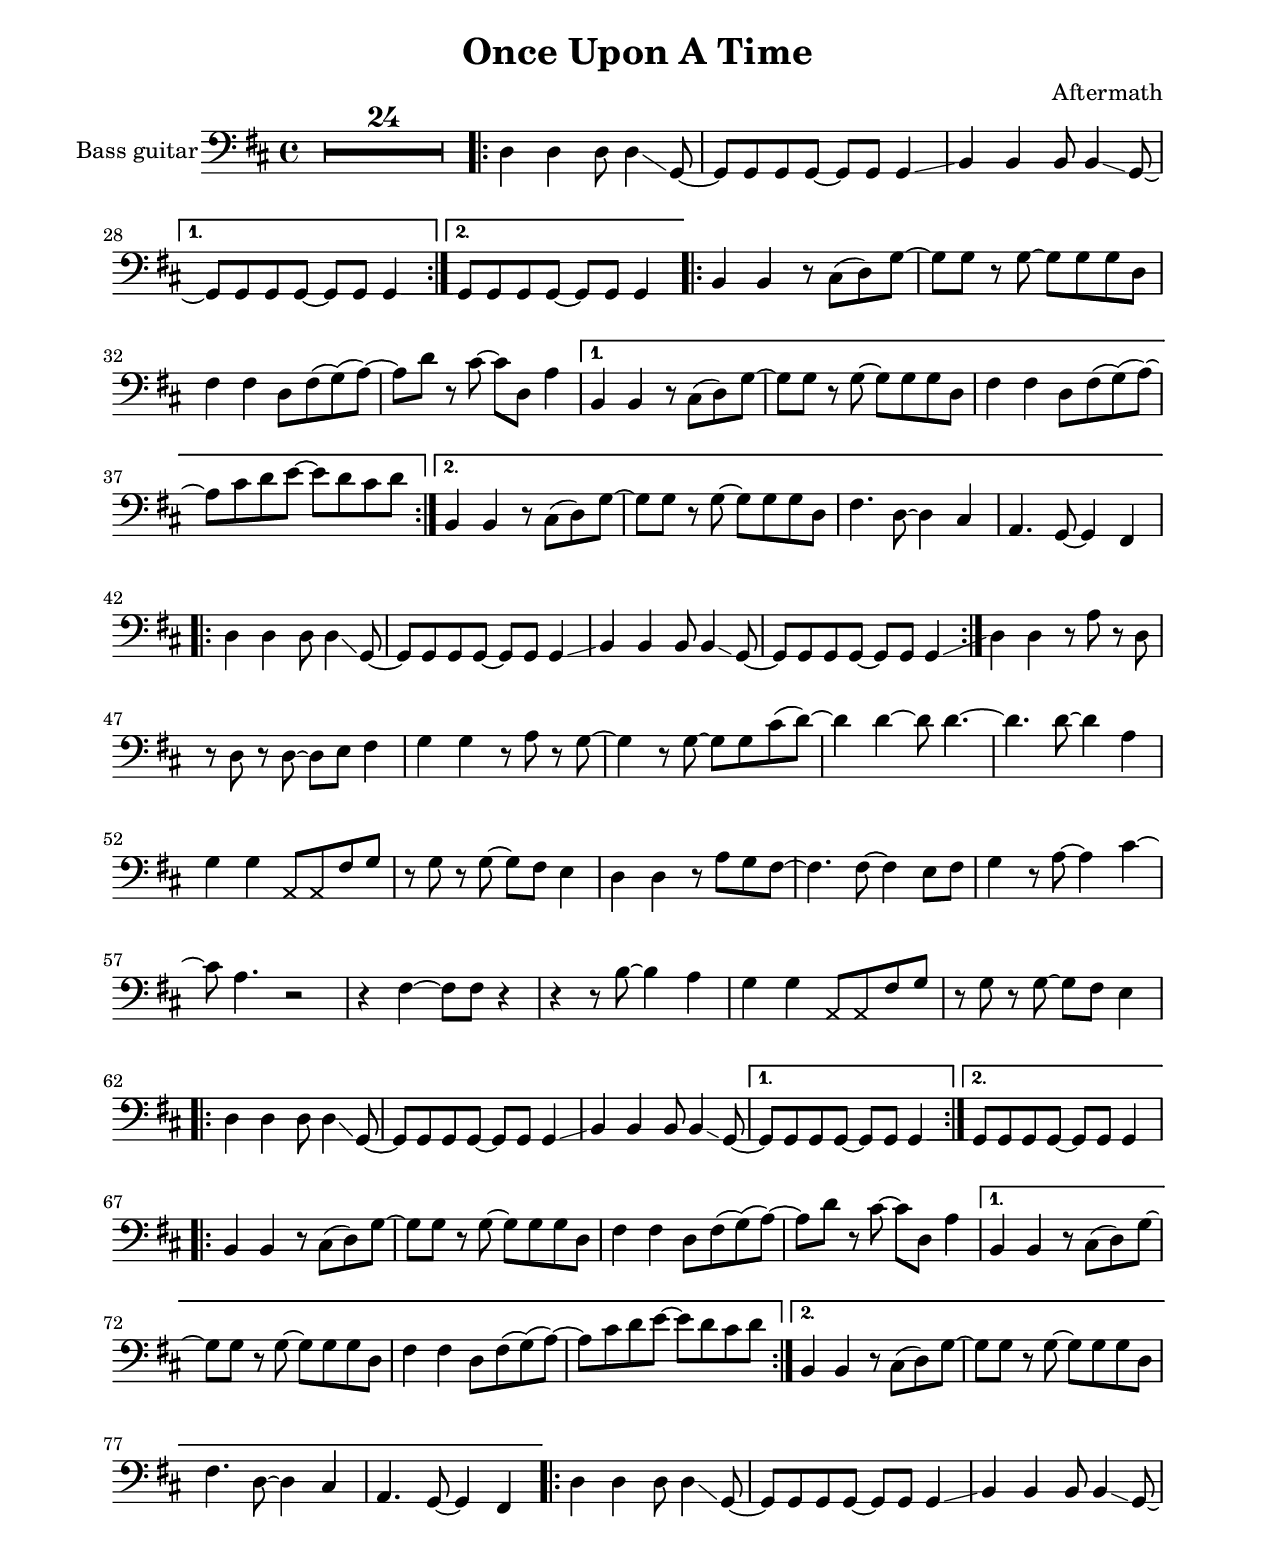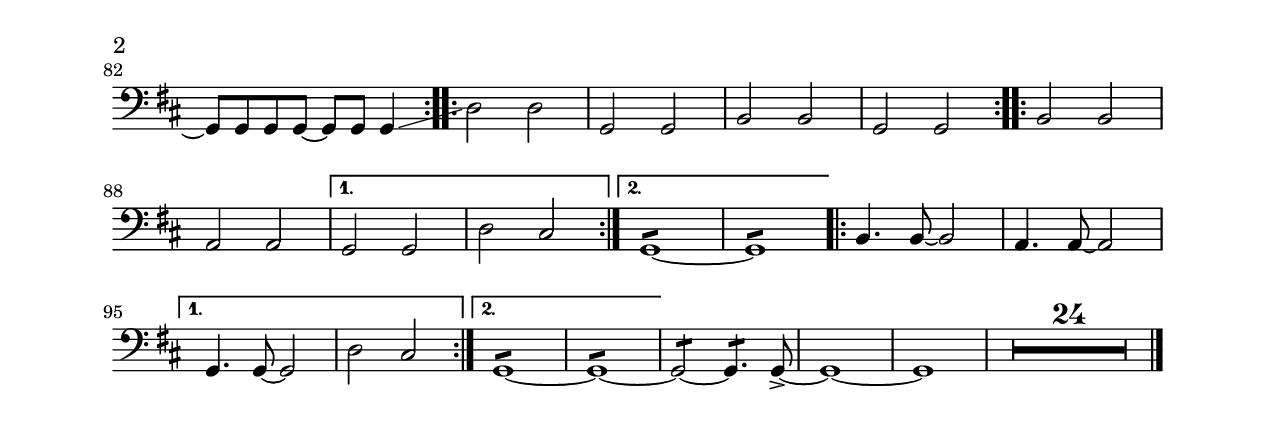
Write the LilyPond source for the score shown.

\version "2.24.0"

\include "settings.ily"

\header {
  title = "Once Upon A Time"
  composer = "Aftermath"
}

music = \relative d {
    \key d \major
    \time 4/4
    \clef "bass"

    % measures 1-24
    \compressMMRests {
        R1 * 24 |
    }

    \repeat volta 2 {
        % measure 25
        d4 d d8 d4 \glissando g,8 ~ |

        % measure 26
        g8 g g g ~ g g g4 \glissando |

        % measure 27
        b4 b b8 b4 \glissando g8 ~ |

        \alternative {
            \volta 1 {
                % measure 28
                g8 g g g ~ g g g4 \glissando |
            }

            \volta 2 {
                % measure 29
                g8 g g g ~ g g g4 |
            }
        }
    }

    \repeat volta 2 {
        % measure 30
        b4 b r8 cs ( d ) g ~ |

        % measure 31
        g8 g r g ~ g g g d |

        % measure 32
        fs4 fs d8 fs ( g ) ( a ) ~ |

        % measure 33
        a8 d r cs ~ cs d,  a'4

        \alternative {
            \volta 1 {
                % measure 34
                b,4 b r8 cs ( d ) g ~ |

                % measure 35
                g8 g r g ~ g g g d |

                % measure 36
                fs4 fs d8 fs ( g ) ( a ) ~ |

                % measure 37
                a8 cs d e ~ e d cs d |
            }

            \volta 2 {
                % measure 38
                b,4 b r8 cs ( d ) g ~ |

                % measure 39
                g8 g r g ~ g g g d |

                % measure 40
                fs4. d8 ~ d4 cs |

                % measure 41
                a4. g8 ~ g4 fs |
            }
        }
    }

    \repeat volta 2 {
        % measure 42
        d'4 4 d8 d4 \glissando g,8 ~ |

        % measure 43
        g8 g g g ~ g g g4 \glissando |

        % measure 44
        b4 b b8 b4 \glissando g8 ~ |

        % measure 45
        g8 g g g ~ g g g4 \glissando |
        }

        % measure 46
        d'4 d r8 a' r d, |

    % measure 47
    r8 d r d ~ d e fs4 |

    % measure 48
    g4 g r8 a r g ~ |

    % measure 49
    g4 r8 g ~ g g cs ( d ) ~ |

    % measure 50
    d4 d ~ d8 d4. ~ |

    % measure 51
    d4. d8 ~ d4 a |

    % measure 52
    g4 g
    \once \override NoteHead.style = #'cross a,8
    \once \override NoteHead.style = #'cross a
    fs'8 g |

    % measure 53
    r8 g r g ~ g fs e4

    % measure 54
    d4 d r8 a' g fs ~

    % measure 55
    fs4. fs8 ~ fs4 e8 fs

    % measure 56
    g4 r8 a ~ a4 cs ~

    % measure 57
    cs8 a4. r2

    % measure 58
    r4 fs ~ fs8 fs r4

    % measure 59
    r4 r8 b ~ b4 a |

    % measure 60
    g4 g
    \once \override NoteHead.style = #'cross a,8
    \once \override NoteHead.style = #'cross a
    fs' g |

    % measure 61
    r8 g r g ~ g fs e4 |

    \repeat volta 2 {
      % measure 62
      d4 d d8 d4 \glissando g,8 ~ |

      % measure 63
      g8 g g g ~ g g g4 \glissando |

      % measure 64
      b4 b4 b8 b4 \glissando g8 ~ |

      \alternative {
        \volta 1 {
          % measure 65
          g8 g g g ~ g g g4 \glissando |
        }

        \volta 2  {
          % measure 66
          g8 g g g ~ g g g4 |
        }
      }
    }

    \repeat volta 2 {
      % measure 67
      b4 b r8 cs ( d ) g ~ |

      % measure 68
      g8 g r g ~ g g g d |

      % measure 69
      fs4 fs d8 fs ( g ) ( a ) ~ |

      % measure 70
      a8 d r cs ~ cs d, a'4 |

      \alternative {
        \volta 1 {
          % measure 71
          b,4 b r8 cs ( d ) g ~ |

          % measure 72
          g8 g r g ~ g g g d |

          % measure 73
          fs4 fs d8 fs ( g ) ( a ) ~ |

          % measure 74
          a8 cs d e ~ e d cs d8 |
        }

        \volta 2 {
          % measure 75
          b,4 b r8 cs ( d ) g ~ |

          % measure 76
          g8 g r g ~ g g g d  |

          % measure 77
          fs4. d8 ~ d4 cs |

          % measure 78
          a4. g8 ~ g4 fs |
        }
      }
    }

    \repeat volta 2 {
      % measure 79
      d'4 d d8 d4 \glissando g,8 ~ |

      % measure 80
      g8 g g g ~ g g g4 \glissando |

      % measure 81
      b4 b b8 b4 \glissando g8 ~ |

      % measure 82
      g8 g g g ~ g g g4 \glissando |
    }

    \repeat volta 2 {
      % measure 83
      d'2 d |

      % measure 84
      g,2 g |

      % measure 85
      b2 b |

      % measure 86
      g2 g |
    }

    \repeat volta 2 {
      % measure 87
      b2 b |

      % measure 88
      a2 a |


      \alternative {
        \volta 1 {
          % measure 89
          g2 g |

          % measure 90
          d'2 cs |
        }

        \volta 2 {
          % measure 91
          g1 ~ :8 |

          % measure 92
          g1 :8 |
        }
      }
    }

    \repeat volta 2 {
      % measure 93
      b4. b8 ~ b2 |

      % measure 94
      a4. a8 ~ a2 |

      \alternative {
        \volta 1 {
          % measure 95
          g4. g8 ~ g2 |

          % measure 96
          d'2 cs |
        }

        \volta 2 {
          % measure 97
          g1 ~ :8 |

          % measure 98
          g1 ~ :8 |
        }
      }
    }

    % measure 99
    g2 ~ :8 g4. :8 g8 ~ -> |

    % measure 100
    g1 ~ |

    % measure 101
    g1 |

    % measures 102-126
    \compressMMRests {
      R1 * 24 |
    }

    \bar "|."
  }

\score {
  \new Staff \with {
    instrumentName = "Bass guitar"
  } {
    \music
  }
}
